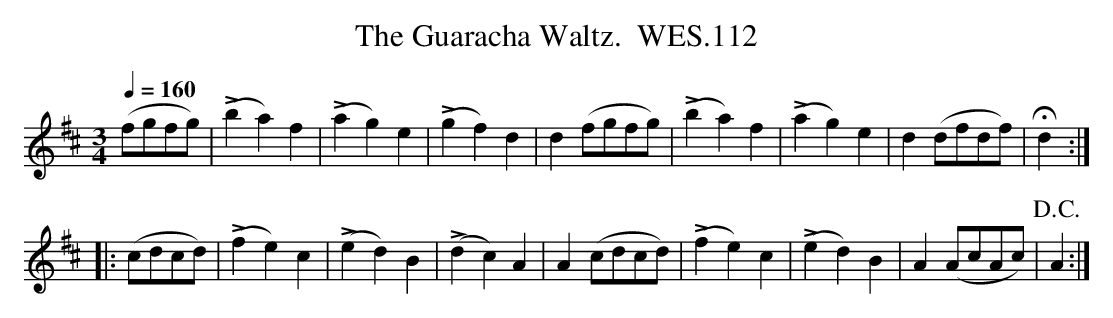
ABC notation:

X:1
T:Guaracha Waltz.  WES.112, The
M:3/4
L:1/4
Q:1/4=160
K:D
(f/g/f/g/)|!accent!(ba)f|!accent!(ag)e|!accent!(gf)d|d(f/g/f/g/)|\
!accent!(ba)f|!accent!(ag)e|d (d/f/d/f/)|!fermata!d:|
|:(c/d/c/d/)|!accent!(fe)c|!accent!(ed)B|!accent!(dc)A|\
A(c/d/c/d/)|!accent!(fe)c|!accent!(ed)B|A(A/c/A/c/)|!D.C.!A :|
